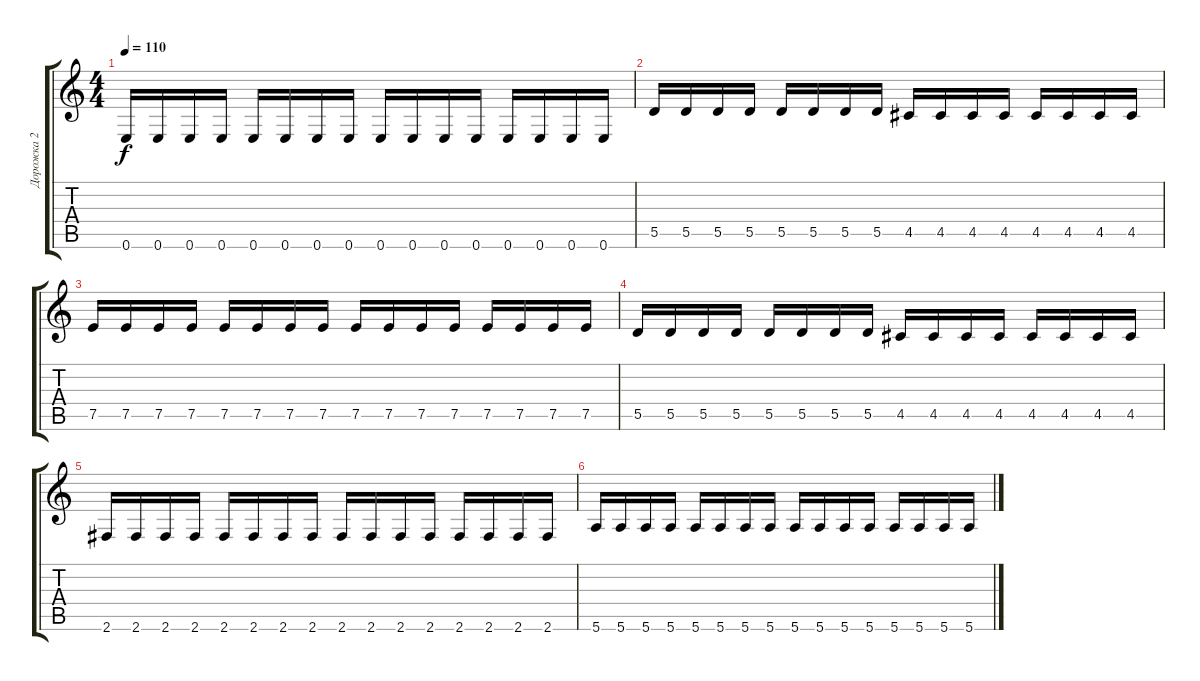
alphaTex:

\track ("Дорожка 2" "Дорожка 2") {instrument electricbasspick}
\staff {score tabs}
\tuning (E4 B3 G3 D3 A2 E2) {hide}
\ts (4 4)
\tempo 110
\clef g2
\ks c
0.6.16{dy f} 0.6.16 0.6.16 0.6.16 0.6.16 0.6.16 0.6.16 0.6.16 0.6.16 0.6.16 0.6.16 0.6.16 0.6.16 0.6.16 0.6.16 0.6.16 |
5.5.16 5.5.16 5.5.16 5.5.16 5.5.16 5.5.16 5.5.16 5.5.16 4.5.16 4.5.16 4.5.16 4.5.16 4.5.16 4.5.16 4.5.16 4.5.16 |
7.5.16 7.5.16 7.5.16 7.5.16 7.5.16 7.5.16 7.5.16 7.5.16 7.5.16 7.5.16 7.5.16 7.5.16 7.5.16 7.5.16 7.5.16 7.5.16 |
5.5.16 5.5.16 5.5.16 5.5.16 5.5.16 5.5.16 5.5.16 5.5.16 4.5.16 4.5.16 4.5.16 4.5.16 4.5.16 4.5.16 4.5.16 4.5.16 |
2.6.16 2.6.16 2.6.16 2.6.16 2.6.16 2.6.16 2.6.16 2.6.16 2.6.16 2.6.16 2.6.16 2.6.16 2.6.16 2.6.16 2.6.16 2.6.16 |
5.6.16 5.6.16 5.6.16 5.6.16 5.6.16 5.6.16 5.6.16 5.6.16 5.6.16 5.6.16 5.6.16 5.6.16 5.6.16 5.6.16 5.6.16 5.6.16
